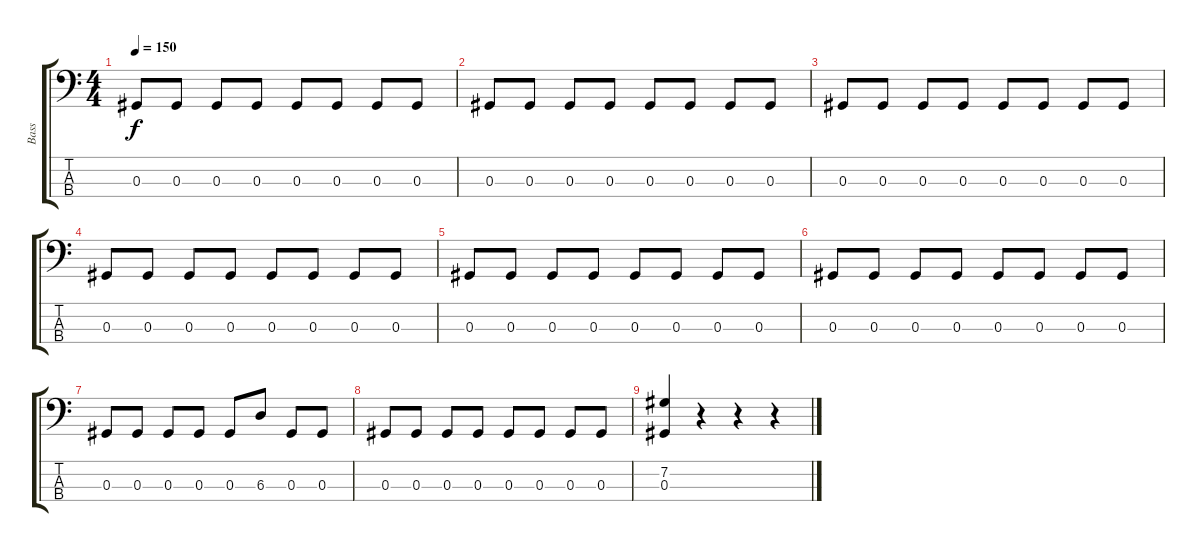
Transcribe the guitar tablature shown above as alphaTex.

\track ("Bass" "Bass") {instrument electricbassfinger}
\staff {score tabs}
\tuning (Gb2 Db2 Ab1 Eb1) {hide}
\ts (4 4)
\tempo 150
\clef f4
\ks c
0.3.8{dy f} 0.3.8 0.3.8 0.3.8 0.3.8 0.3.8 0.3.8 0.3.8 |
0.3.8 0.3.8 0.3.8 0.3.8 0.3.8 0.3.8 0.3.8 0.3.8 |
0.3.8 0.3.8 0.3.8 0.3.8 0.3.8 0.3.8 0.3.8 0.3.8 |
0.3.8 0.3.8 0.3.8 0.3.8 0.3.8 0.3.8 0.3.8 0.3.8 |
0.3.8 0.3.8 0.3.8 0.3.8 0.3.8 0.3.8 0.3.8 0.3.8 |
0.3.8 0.3.8 0.3.8 0.3.8 0.3.8 0.3.8 0.3.8 0.3.8 |
0.3.8 0.3.8 0.3.8 0.3.8 0.3.8 6.3.8 0.3.8 0.3.8 |
0.3.8 0.3.8 0.3.8 0.3.8 0.3.8 0.3.8 0.3.8 0.3.8 |
(7.2 0.3).4 r.4 r.4 r.4
